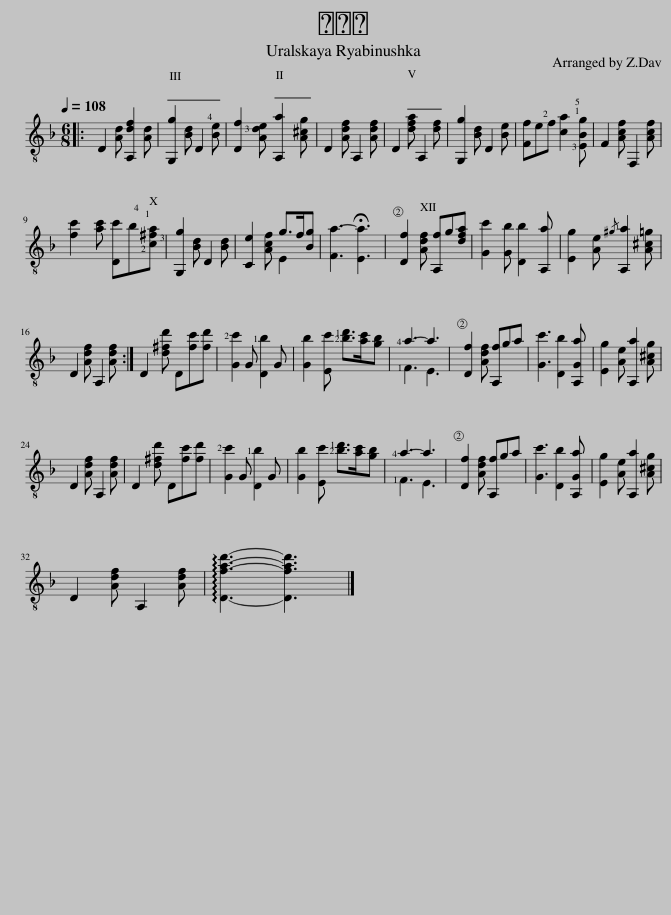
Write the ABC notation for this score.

X:1
%%score ( 1 2 )
L:1/8
Q:1/4=108
M:6/8
I:linebreak $
K:F
V:1 treble-8
V:2 treble-8
V:1
|: D2 [Ad] [A,df]2 [Ad] | [G,g]2 [Bd] D2 !4![Be] | [Df]2 !3![Ade] [A,a]2 [A^cg] | D2 [Adf] A,2 [Adf] | D2 [dfa] A,2 [df] | %5
 [G,g]2 [Bd] D2 [Be] | [Ff]e!2!f [ca]2 !3!!1!!5![EBg] | F2 [Acf] F,2 [Acf] |$ [fc']2 [ac'] [Dc']!4!b!2!!3!!1![c^fa] | [G,g]2 [Bd] D2 [Bd] | %10
 [Ce]2 [Acf] g>f[Bg] | [Fa-]3 !fermata![Ea]3 | [Df]2 [Adf] [A,f]g[dfa] | [Gc']2 [Gb] [Db]2 [A,a] | [Eg]2 [Ae]{/^g} [A,a]2 [A^c=g] |$ %15
 D2 [Adf] A,2 [Adf] :| D2 [d^fd'] D[fc'][fd'] | !2![Gc']2 G !1![Db]2 G | [Gb]2 [Ec'] !2!!1![bd']>[ac'][gb] | !4!a3- a3 | %20
 [Df]2 [Adf] [A,f]ga | [Gc']3 [Db]2 [A,Ga] | [Eg]2 [Ae] [A,a]2 [A^cg] |$ D2 [Adf] A,2 [Adf] | D2 [d^fd'] D[fc'][fd'] | %25
 !2![Gc']2 G !1![Db]2 G | [Gb]2 [Ec'] !2!!1![bd']>[ac'][gb] | !4!a3- a3 | [Df]2 [Adf] [A,f]ga | [Gc']3 [Db]2 [A,Ga] | %30
 [Eg]2 [Ae] [A,a]2 [A^cg] |$ D2 [Adf] A,2 [Adf] | !arpeggio![Dfad']3- [Dfad']3 |] %33
V:2
|: x6 | x6 | x6 | x6 | x6 | %5
 x6 | x6 | x6 |$ x6 | x6 | %10
 x3 E2 x | x6 | x6 | x6 | x6 |$ %15
 x6 :| x6 | x6 | x6 | !1!F3 E3 | %20
 x6 | x6 | x6 |$ x6 | x6 | %25
 x6 | x6 | !1!F3 E3 | x6 | x6 | %30
 x6 |$ x6 | x6 |] %33
